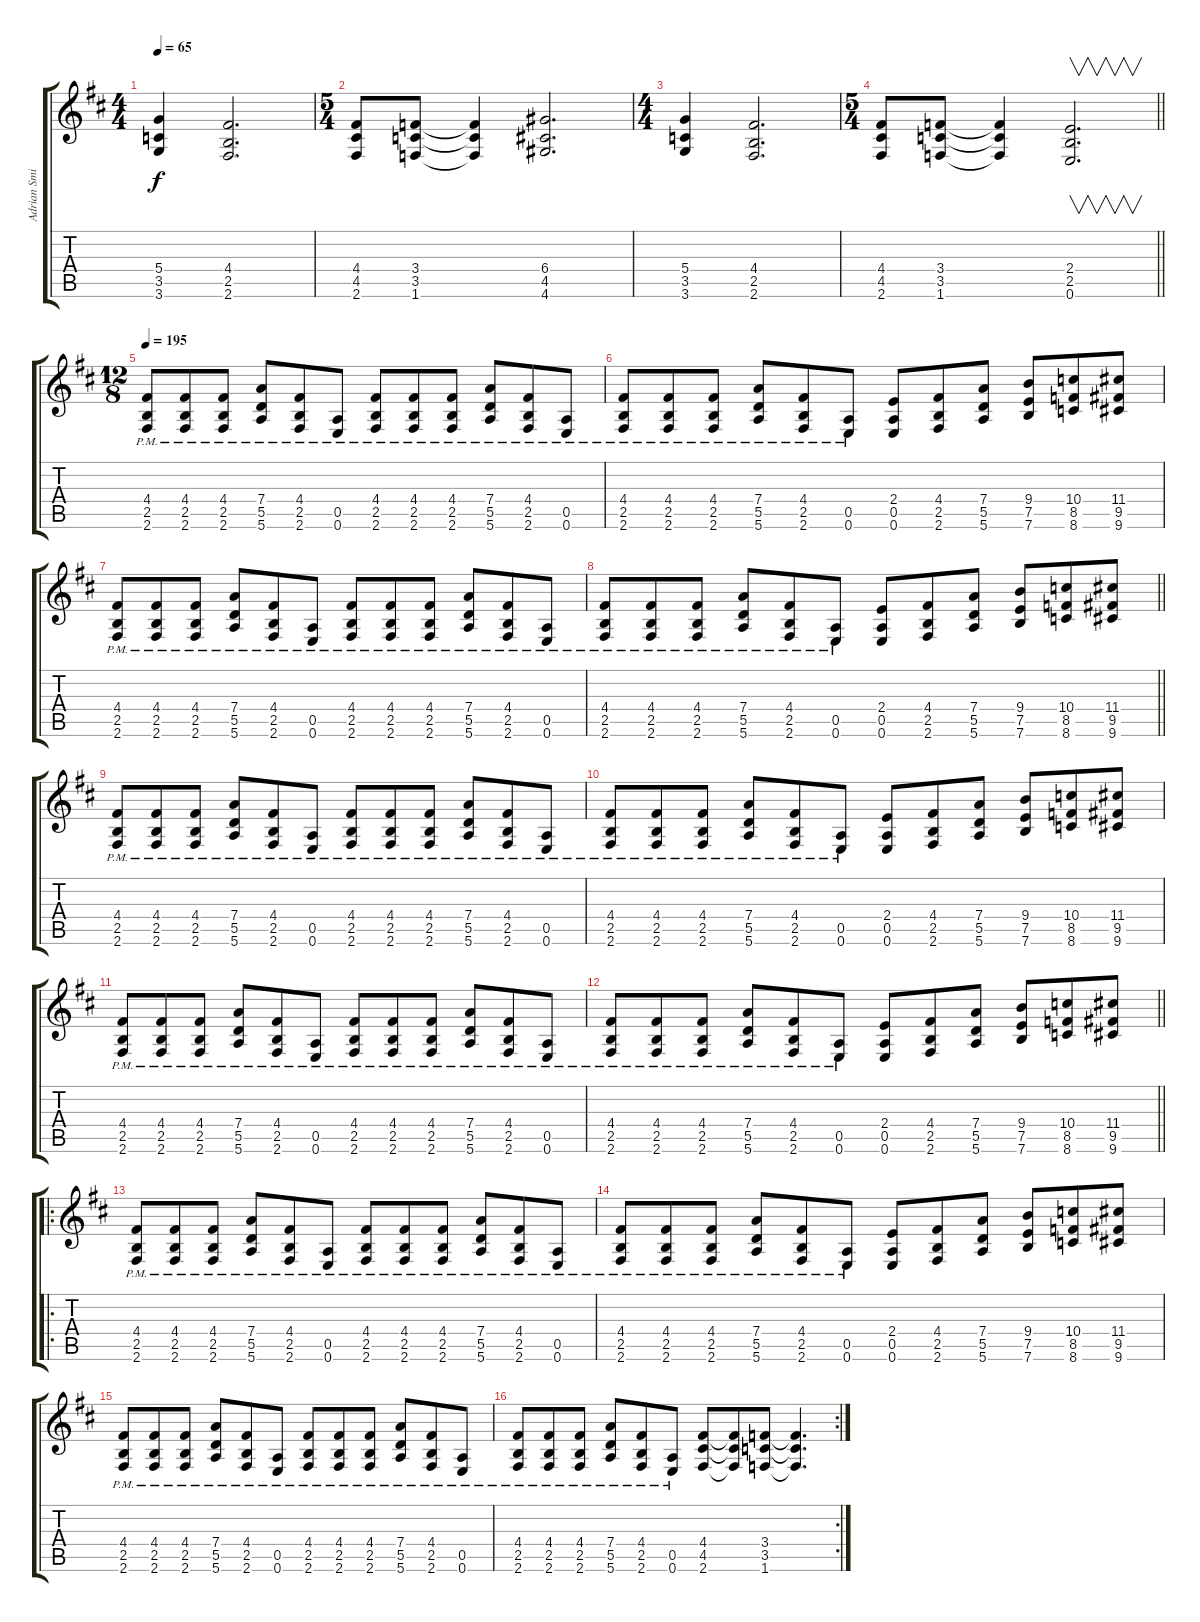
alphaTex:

\track ("Adrian Smith" "Adrian Smi") {instrument overdrivenguitar}
\staff {score tabs}
\tuning (E4 B3 G3 D3 A2 E2) {hide}
\ts (4 4)
\tempo 65
\clef g2
\ks d
(5.4 3.5 3.6).4{dy f instrument overdrivenguitar} (4.4 2.5 2.6).2{d} |
\ts (5 4)
(4.4 4.5 2.6).8 (3.4 3.5 1.6).8 (3.4{t} 3.5{t} 1.6{t}).4 (6.4 4.5 4.6).2{d} |
\ts (4 4)
(5.4 3.5 3.6).4 (4.4 2.5 2.6).2{d} |
\ts (5 4)
\barLineRight lightlight
(4.4 4.5 2.6).8 (3.4 3.5 1.6).8 (3.4{t} 3.5{t} 1.6{t}).4 (2.4 2.5 0.6).2{v d} |
\ts (12 8)
\tempo 195
(4.4{pm} 2.5{pm} 2.6{pm}).8 (4.4{pm} 2.5{pm} 2.6{pm}).8 (4.4{pm} 2.5{pm} 2.6{pm}).8 (7.4{pm} 5.5{pm} 5.6{pm}).8 (4.4{pm} 2.5{pm} 2.6{pm}).8 (0.5{pm} 0.6{pm}).8 (4.4{pm} 2.5{pm} 2.6{pm}).8 (4.4{pm} 2.5{pm} 2.6{pm}).8 (4.4{pm} 2.5{pm} 2.6{pm}).8 (7.4{pm} 5.5{pm} 5.6{pm}).8 (4.4{pm} 2.5{pm} 2.6{pm}).8 (0.5{pm} 0.6{pm}).8 |
(4.4{pm} 2.5{pm} 2.6{pm}).8 (4.4{pm} 2.5{pm} 2.6{pm}).8 (4.4{pm} 2.5{pm} 2.6{pm}).8 (7.4{pm} 5.5{pm} 5.6{pm}).8 (4.4{pm} 2.5{pm} 2.6{pm}).8 (0.5{pm} 0.6{pm}).8 (2.4 0.5 0.6).8 (4.4 2.5 2.6).8 (7.4 5.5 5.6).8 (9.4 7.5 7.6).8 (10.4 8.5 8.6).8 (11.4 9.5 9.6).8 |
(4.4{pm} 2.5{pm} 2.6{pm}).8 (4.4{pm} 2.5{pm} 2.6{pm}).8 (4.4{pm} 2.5{pm} 2.6{pm}).8 (7.4{pm} 5.5{pm} 5.6{pm}).8 (4.4{pm} 2.5{pm} 2.6{pm}).8 (0.5{pm} 0.6{pm}).8 (4.4{pm} 2.5{pm} 2.6{pm}).8 (4.4{pm} 2.5{pm} 2.6{pm}).8 (4.4{pm} 2.5{pm} 2.6{pm}).8 (7.4{pm} 5.5{pm} 5.6{pm}).8 (4.4{pm} 2.5{pm} 2.6{pm}).8 (0.5{pm} 0.6{pm}).8 |
\barLineRight lightlight
(4.4{pm} 2.5{pm} 2.6{pm}).8 (4.4{pm} 2.5{pm} 2.6{pm}).8 (4.4{pm} 2.5{pm} 2.6{pm}).8 (7.4{pm} 5.5{pm} 5.6{pm}).8 (4.4{pm} 2.5{pm} 2.6{pm}).8 (0.5{pm} 0.6{pm}).8 (2.4 0.5 0.6).8 (4.4 2.5 2.6).8 (7.4 5.5 5.6).8 (9.4 7.5 7.6).8 (10.4 8.5 8.6).8 (11.4 9.5 9.6).8 |
(4.4{pm} 2.5{pm} 2.6{pm}).8 (4.4{pm} 2.5{pm} 2.6{pm}).8 (4.4{pm} 2.5{pm} 2.6{pm}).8 (7.4{pm} 5.5{pm} 5.6{pm}).8 (4.4{pm} 2.5{pm} 2.6{pm}).8 (0.5{pm} 0.6{pm}).8 (4.4{pm} 2.5{pm} 2.6{pm}).8 (4.4{pm} 2.5{pm} 2.6{pm}).8 (4.4{pm} 2.5{pm} 2.6{pm}).8 (7.4{pm} 5.5{pm} 5.6{pm}).8 (4.4{pm} 2.5{pm} 2.6{pm}).8 (0.5{pm} 0.6{pm}).8 |
(4.4{pm} 2.5{pm} 2.6{pm}).8 (4.4{pm} 2.5{pm} 2.6{pm}).8 (4.4{pm} 2.5{pm} 2.6{pm}).8 (7.4{pm} 5.5{pm} 5.6{pm}).8 (4.4{pm} 2.5{pm} 2.6{pm}).8 (0.5{pm} 0.6{pm}).8 (2.4 0.5 0.6).8 (4.4 2.5 2.6).8 (7.4 5.5 5.6).8 (9.4 7.5 7.6).8 (10.4 8.5 8.6).8 (11.4 9.5 9.6).8 |
(4.4{pm} 2.5{pm} 2.6{pm}).8 (4.4{pm} 2.5{pm} 2.6{pm}).8 (4.4{pm} 2.5{pm} 2.6{pm}).8 (7.4{pm} 5.5{pm} 5.6{pm}).8 (4.4{pm} 2.5{pm} 2.6{pm}).8 (0.5{pm} 0.6{pm}).8 (4.4{pm} 2.5{pm} 2.6{pm}).8 (4.4{pm} 2.5{pm} 2.6{pm}).8 (4.4{pm} 2.5{pm} 2.6{pm}).8 (7.4{pm} 5.5{pm} 5.6{pm}).8 (4.4{pm} 2.5{pm} 2.6{pm}).8 (0.5{pm} 0.6{pm}).8 |
\barLineRight lightlight
(4.4{pm} 2.5{pm} 2.6{pm}).8 (4.4{pm} 2.5{pm} 2.6{pm}).8 (4.4{pm} 2.5{pm} 2.6{pm}).8 (7.4{pm} 5.5{pm} 5.6{pm}).8 (4.4{pm} 2.5{pm} 2.6{pm}).8 (0.5{pm} 0.6{pm}).8 (2.4 0.5 0.6).8 (4.4 2.5 2.6).8 (7.4 5.5 5.6).8 (9.4 7.5 7.6).8 (10.4 8.5 8.6).8 (11.4 9.5 9.6).8 |
\ro
(4.4{pm} 2.5{pm} 2.6{pm}).8 (4.4{pm} 2.5{pm} 2.6{pm}).8 (4.4{pm} 2.5{pm} 2.6{pm}).8 (7.4{pm} 5.5{pm} 5.6{pm}).8 (4.4{pm} 2.5{pm} 2.6{pm}).8 (0.5{pm} 0.6{pm}).8 (4.4{pm} 2.5{pm} 2.6{pm}).8 (4.4{pm} 2.5{pm} 2.6{pm}).8 (4.4{pm} 2.5{pm} 2.6{pm}).8 (7.4{pm} 5.5{pm} 5.6{pm}).8 (4.4{pm} 2.5{pm} 2.6{pm}).8 (0.5{pm} 0.6{pm}).8 |
(4.4{pm} 2.5{pm} 2.6{pm}).8 (4.4{pm} 2.5{pm} 2.6{pm}).8 (4.4{pm} 2.5{pm} 2.6{pm}).8 (7.4{pm} 5.5{pm} 5.6{pm}).8 (4.4{pm} 2.5{pm} 2.6{pm}).8 (0.5{pm} 0.6{pm}).8 (2.4 0.5 0.6).8 (4.4 2.5 2.6).8 (7.4 5.5 5.6).8 (9.4 7.5 7.6).8 (10.4 8.5 8.6).8 (11.4 9.5 9.6).8 |
(4.4{pm} 2.5{pm} 2.6{pm}).8 (4.4{pm} 2.5{pm} 2.6{pm}).8 (4.4{pm} 2.5{pm} 2.6{pm}).8 (7.4{pm} 5.5{pm} 5.6{pm}).8 (4.4{pm} 2.5{pm} 2.6{pm}).8 (0.5{pm} 0.6{pm}).8 (4.4{pm} 2.5{pm} 2.6{pm}).8 (4.4{pm} 2.5{pm} 2.6{pm}).8 (4.4{pm} 2.5{pm} 2.6{pm}).8 (7.4{pm} 5.5{pm} 5.6{pm}).8 (4.4{pm} 2.5{pm} 2.6{pm}).8 (0.5{pm} 0.6{pm}).8 |
\rc 2
(4.4{pm} 2.5{pm} 2.6{pm}).8 (4.4{pm} 2.5{pm} 2.6{pm}).8 (4.4{pm} 2.5{pm} 2.6{pm}).8 (7.4{pm} 5.5{pm} 5.6{pm}).8 (4.4{pm} 2.5{pm} 2.6{pm}).8 (0.5{pm} 0.6{pm}).8 (4.4 4.5 2.6).8 (4.4{t} 4.5{t} 2.6{t}).8 (3.4 3.5 1.6).8 (3.4{t} 3.5{t} 1.6{t}).4{d}
